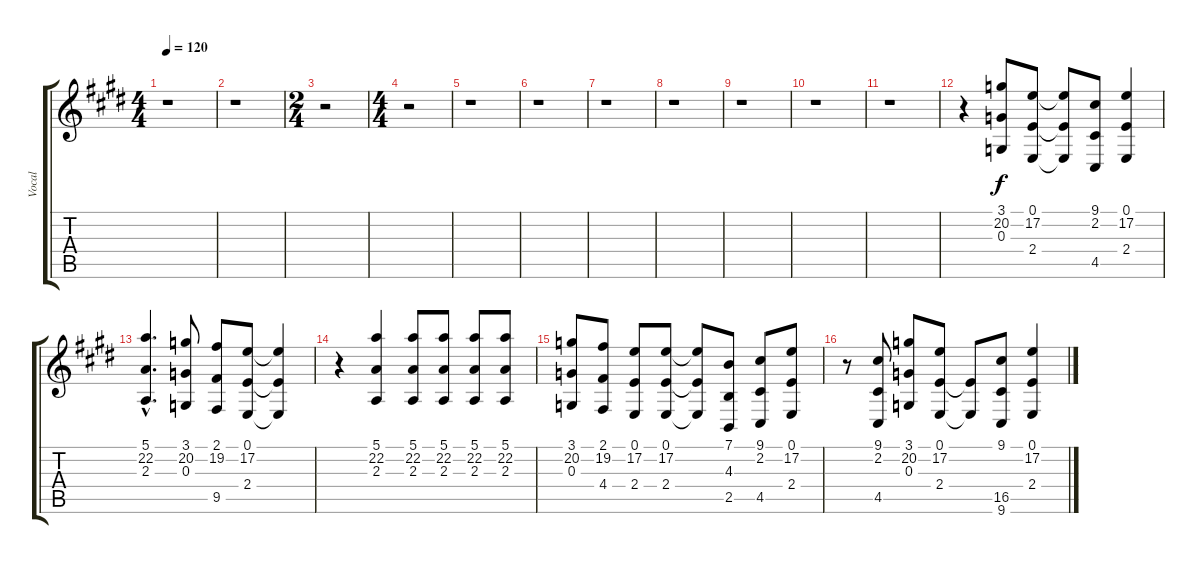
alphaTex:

\track ("Vocal" "Vocal") {instrument stringensemble1}
\staff {score tabs}
\tuning (E4 B3 G3 D3 A2 E2) {hide}
\ts (4 4)
\tempo 120
\clef g2
\ks e
r.1{dy f} |
r.1 |
\ts (2 4)
r.2 |
\ts (4 4)
r.2 |
r.1 |
r.1 |
r.1 |
r.1 |
r.1 |
r.1 |
r.1 |
r.4 (3.1 20.2 0.3).8 (0.1 17.2 2.4).8 (0.1{t} 17.2{t} 2.4{t}).8 (9.1 2.2 4.5).8 (0.1 17.2 2.4).4 |
(5.1{hac} 22.2{hac} 2.3{hac}).4{d} (3.1 20.2 0.3).8 (2.1 19.2 9.5).8 (0.1 17.2 2.4).8 (0.1{t} 17.2{t} 2.4{t}).4 |
r.4 (5.1 22.2 2.3).4 (5.1 22.2 2.3).8 (5.1 22.2 2.3).8 (5.1 22.2 2.3).8 (5.1 22.2 2.3).8 |
(3.1 20.2 0.3).8 (2.1 19.2 4.4).8 (0.1 17.2 2.4).8 (0.1 17.2 2.4).8 (0.1{t} 17.2{t} 2.4{t}).8 (7.1 4.3 2.5).8 (9.1 2.2 4.5).8 (0.1 17.2 2.4).8 |
r.8 (9.1 2.2 4.5).8 (3.1 20.2 0.3).8 (0.1 17.2 2.4).8 (0.1{t} 2.4{t}).8 (9.1 16.5 9.6).8 (0.1 17.2 2.4).4
